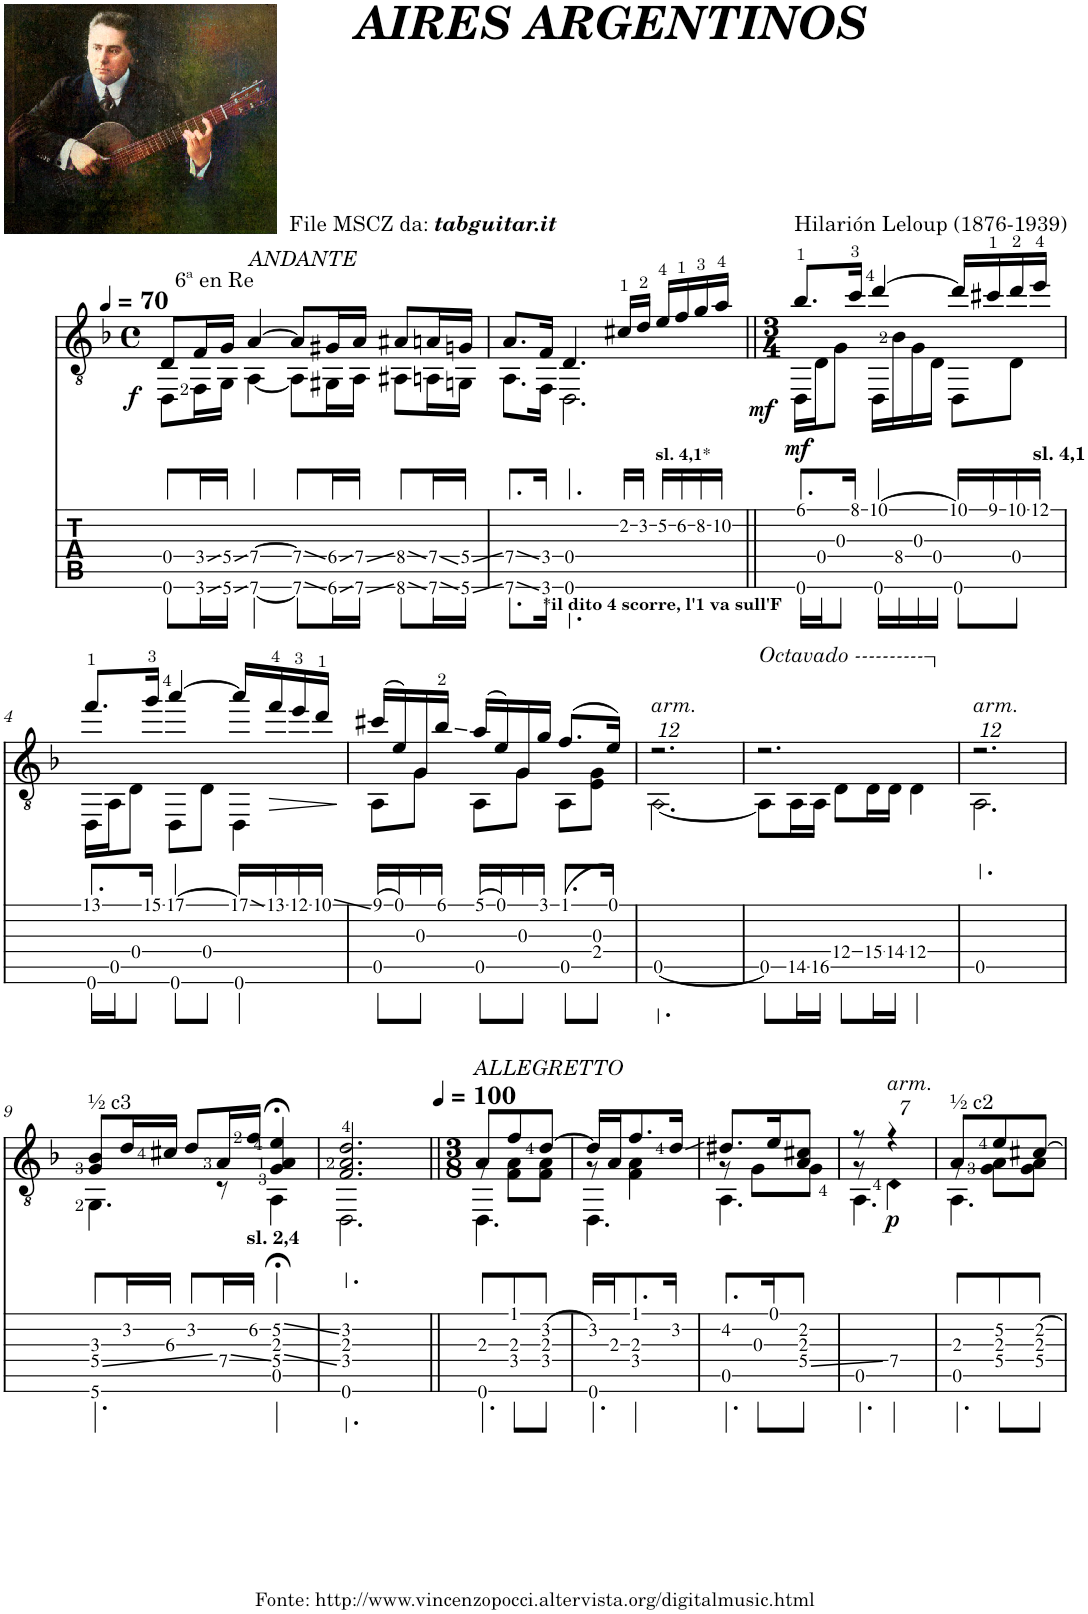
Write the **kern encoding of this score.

**kern	**kern	**dynam
*part2	*part1	*part1
*staff2	*staff1	*staff1
*I"Chitarra classica (Intavolatura)	*I"Chitarra classica	*
*stria6	*	*
*	*clefGv2	*
*k[b-]	*k[b-]	*
*M4/4	*M4/4	*
*met(c)	*met(c)	*
*MM70	*MM70	*
=1	=1	=1
*^	*^	*
!	!	!LO:TX:a:t=6ª en Re	!	!
!	!	!	!	!LO:DY:b
8D/L	8DD\L	8D/L	8DD\L	f
16F/L	16FF\L	16F/L	16FF\L	.
16G/JJ	16GG\JJ	16G/JJ	16GG\JJ	.
!	!	!LO:TX:a:i:t=ANDANTE	!	!
[4A/	[4AA\	[4A/	[4AA\	.
8A/L]	8AA\L]	8A/L]	8AA\L]	.
16G#X/L	16GG#X\L	16G#X/L	16GG#X\L	.
16A/JJ	16AA\JJ	16A/JJ	16AA\JJ	.
8A#X/L	8AA#X\L	8A#X/L	8AA#X\L	.
16An/L	16AAn\L	16An/L	16AAn\L	.
16Gn/JJ	16GGn\JJ	16Gn/JJ	16GGn\JJ	.
=2	=2	=2	=2	=2
8.A/L	8.AA\L	8.A/L	8.AA\L	.
16F/Jk	16FF\Jk	16F/Jk	16FF\Jk	.
!LO:TX:b:B:t=*il dito 4 scorre, l'1 va sull'F	!	!	!	!
4.D/	2.DD\	4.D/	2.DD\	.
16c#X/LL	.	16c#X/LL	.	.
16d/JJ	.	16d/JJ	.	.
!LO:TX:a:B:t=sl. 4,1*	!	!	!	!
16e/LL	.	16e/LL	.	.
16f/	.	16f/	.	.
16g/	.	16g/	.	.
16a/JJ	.	16a/JJ	.	.
=3||	=3||	=3||	=3||	=3||
*M3/4	*	*M3/4	*	*
!	!	!	!	!LO:DY:b
!	!	!	!	!LO:DY:n=1:b
8.b-/L	16DD\LL	8.b-/L	16DD\LL	mf mf
.	16D\J	.	16D\J	.
.	8G\J	.	8G\J	.
16cc/Jk	.	16cc/Jk	.	.
[4dd/	16DD\LL	[4dd/	16DD\LL	.
.	16B-\	.	16B-\	.
.	16G\	.	16G\	.
.	16D\JJ	.	16D\JJ	.
16dd/LL]	8DD\L	16dd/LL]	8DD\L	.
16cc#X/	.	16cc#X/	.	.
16dd/	8D\J	16dd/	8D\J	.
!LO:TX:a:B:t=sl. 4,1	!	!	!	!
16ee/JJ	.	16ee/JJ	.	.
!!LO:LB:g=z	!!
=4	=4	=4	=4	=4
8.ff/L	16DD\LL	8.ff/L	16DD\LL	.
.	16AA\J	.	16AA\J	.
.	8D\J	.	8D\J	.
16gg/Jk	.	16gg/Jk	.	.
[4aa/	8DD\L	[4aa/	8DD\L	.
.	8D\J	.	8D\J	.
16aa/LL]	4DD\	16aa/LL]	4DD\	.
!	!	!	!	!LO:HP:b
16ff/	.	16ff/	.	>
16ee/	.	16ee/	.	.
16dd/JJ	.	16dd/JJ	.	.
*v	*v	*	*	*
*	*v	*v	*
.	.	]
=5	=5	=5
*^	*^	*
(16cc#X/LL	8AA\L	(16cc#X/LL	8AA\L	.
16e/)	.	16e/)	.	.
16G/	8G\J	16G/	8G\J	.
16b-/JJ	.	16b-/JJ	.	.
(16a/LL	8AA\L	(16a/LL	8AA\L	.
16e/)	.	16e/)	.	.
16G/	8G\J	16G/	8G\J	.
16g/JJ	.	16g/JJ	.	.
(8.f/L	8AA\L	(8.f/L	8AA\L	.
.	8E\ 8G\J	.	8E\ 8G\J	.
16e/Jk)	.	16e/Jk)	.	.
*v	*v	*	*	*
=6	=6	=6	=6
!	!LO:TX:a:i:t=arm.	!	!
!	!LO:TX:a:t=12	!	!
[2.AA\	2.r	[2.AA\	.
=7	=7	=7	=7
*^	*	*	*
!	!	!LO:TX:a:i:t=Octavado ----------┐	!	!
!	!LO:N:head=diamond	!	!	!
8r	8AA\L]	2.r	8AA\L]	.
16r	16B\L	.	16AA\L	.
16r	16c#\JJ	.	16AA\JJ	.
8r	8d\L	.	8D\L	.
16r	16f\L	.	16D\L	.
16r	16e\JJ	.	16D\JJ	.
4r	4d\	.	4D\	.
=8	=8	=8	=8	=8
!	!	!LO:TX:a:i:t=arm.	!	!
!	!	!LO:TX:a:t=12	!	!
2.AA/	2.r	2.r	2.AA\	.
!!LO:LB:g=z	!!
=9	=9	=9	=9	=9
!	!	!LO:TX:a:t=½ c3	!	!
8G/ 8B-/L	4.GG\	8G/ 8B-/L	4.GG\	.
16d/L	.	16d/L	.	.
16c#X/JJ	.	16c#X/JJ	.	.
8d/L	.	8d/L	.	.
16A/L	8r	16A/L	8r	.
!LO:TX:a:B:t=sl. 2,4	!	!	!	!
16f/JJ	.	16f/JJ	.	.
4G/;< 4A/;< 4e/;<	4AA\	4G/;< 4A/;< 4e/;<	4AA\	.
=10	=10	=10	=10	=10
2.F/ 2.A/ 2.d/	2.DD\	2.F/ 2.A/ 2.d/	2.DD\	.
*v	*v	*	*	*
*	*v	*v	*
=11||	=11||	=11||
*M3/8	*M3/8	*
*	*MM100	*
*^	*^	*
*	*^	*	*^	*
!	!	!	!LO:TX:a:i:t=ALLEGRETTO	!	!	!
8A/L	8r	4.DD\	8A/L	8r	4.DD\	.
8f/	8F\ 8A\L	.	8f/	8F\ 8A\L	.	.
[8d/J	8F\ 8A\J	.	[8d/J	8F\ 8A\J	.	.
=12	=12	=12	=12	=12	=12	=12
16d/LL]	8r	4.DD\	16d/LL]	8r	4.DD\	.
16A/J	.	.	16A/J	.	.	.
8.f/	4F\ 4A\	.	8.f/	4F\ 4A\	.	.
16d/Jk	.	.	16d/Jk	.	.	.
=13	=13	=13	=13	=13	=13	=13
8.d#X/L	8r	4.AA\	8.d#X/L	8r	4.AA\	.
.	8G\L	.	.	8G\L	.	.
16e/K	.	.	16e/K	.	.	.
8A/ 8c#X/J	8G\J	.	8A/ 8c#X/J	8G\J	.	.
=14	=14	=14	=14	=14	=14	=14
8r	8r	4.AA\	8r	8r	4.AA\	.
!	!	!	!LO:TX:a:i:t=arm.	!	!	!
!	!	!	!LO:TX:a:t=7	!	!	!
!	!	!	!	!	!	!LO:DY:b
4r	4A\	.	4r	4D\	.	p
=15	=15	=15	=15	=15	=15	=15
!	!	!	!LO:TX:a:t=½ c2	!	!	!
8A/L	8r	4.AA\	8A/L	8r	4.AA\	.
8e/	8G\ 8A\L	.	8e/	8G\ 8A\L	.	.
[8c#X/J	8G\ 8A\J	.	[8c#X/J	8G\ 8A\J	.	.
*v	*v	*v	*	*	*	*
*	*v	*v	*v	*
=	=	=
*-	*-	*-
